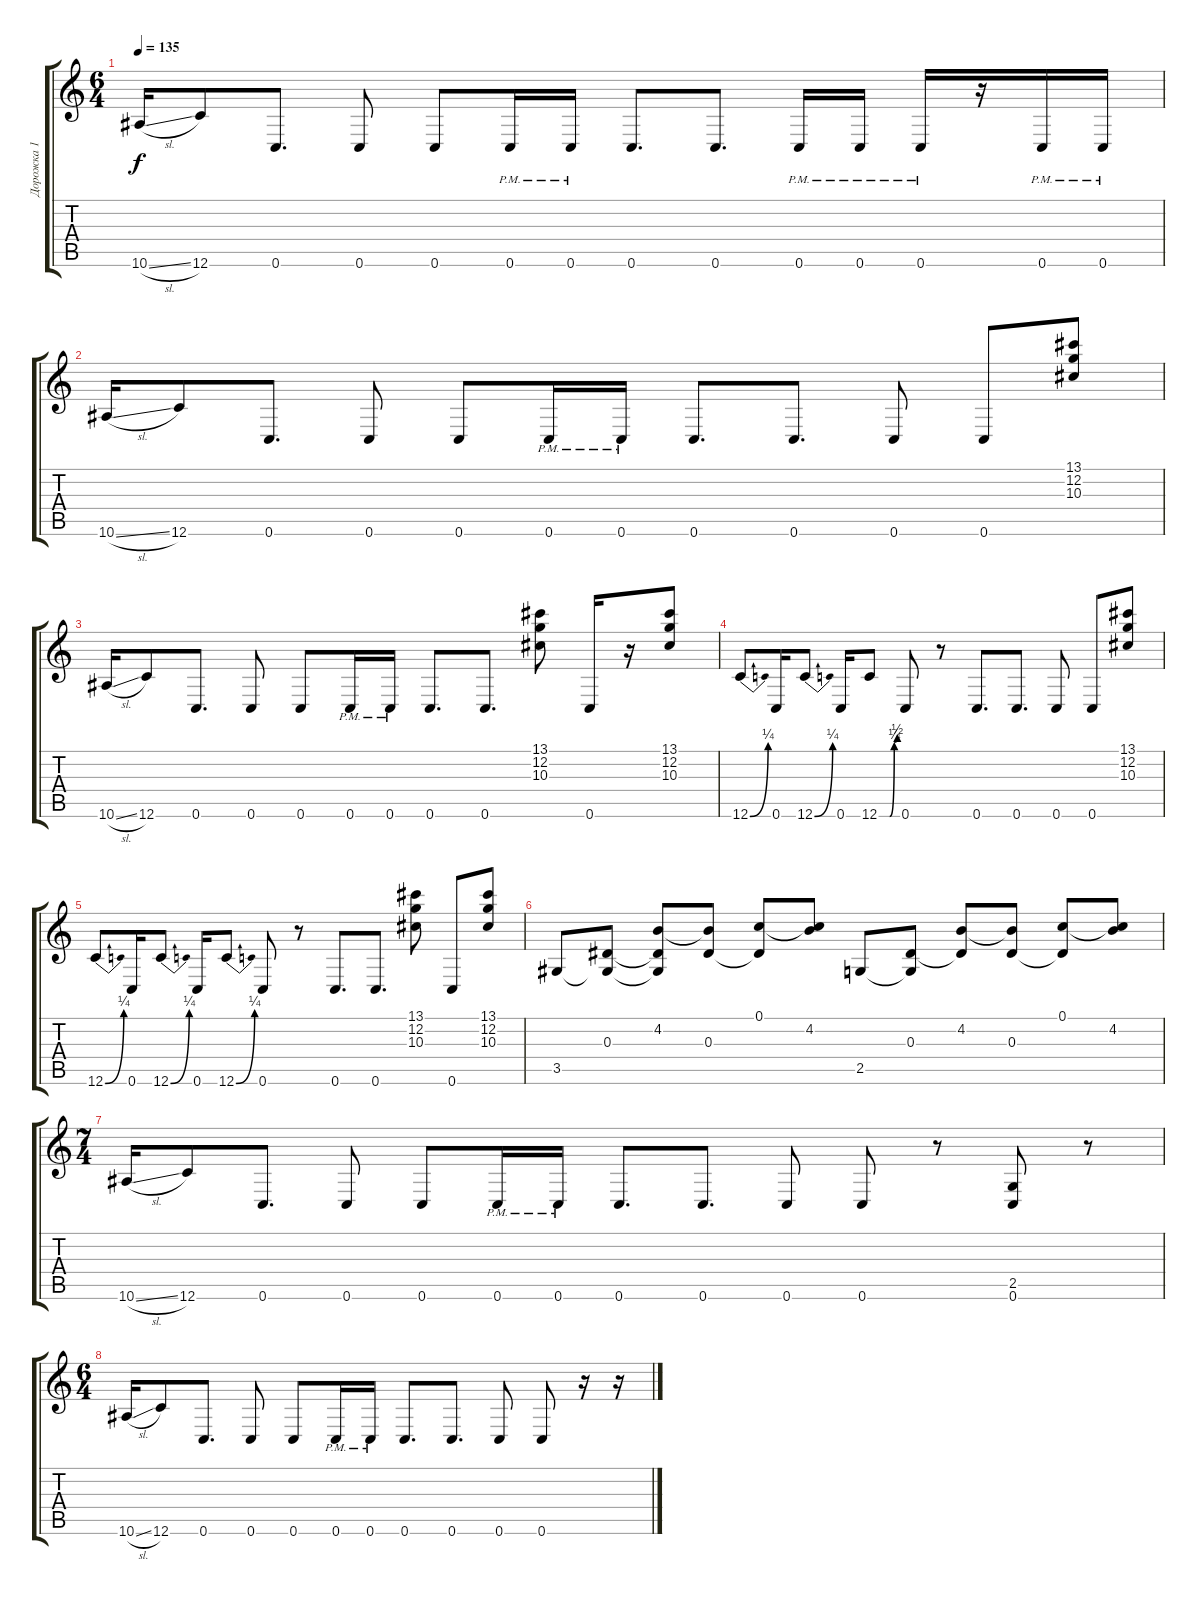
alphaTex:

\track ("Дорожка 1" "Дорожка 1") {instrument overdrivenguitar}
\staff {score tabs}
\tuning (C4 G3 Eb3 Bb2 F2 C2) {hide}
\ts (6 4)
\tempo 135
\clef g2
\ks c
10.6{sl}.16{dy f} 12.6.8 0.6.8{d} 0.6.8 0.6.8 0.6{pm}.16 0.6{pm}.16 0.6.8{d} 0.6.8{d} 0.6{pm}.16 0.6{pm}.16 0.6{pm}.16 r.16 0.6{pm}.16 0.6{pm}.16 |
10.6{sl}.16 12.6.8 0.6.8{d} 0.6.8 0.6.8 0.6{pm}.16 0.6{pm}.16 0.6.8{d} 0.6.8{d} 0.6.8 0.6.8 (13.1 12.2 10.3).8 |
10.6{sl}.16 12.6.8 0.6.8{d} 0.6.8 0.6.8 0.6{pm}.16 0.6{pm}.16 0.6.8{d} 0.6.8{d} (13.1 12.2 10.3).8 0.6.16 r.16 (13.1 12.2 10.3).8 |
12.6{be (bend 0 0 60 1)}.8 0.6.16 12.6{be (bend 0 0 60 1)}.8 0.6.16 12.6{be (custom 0 0 17 0 35 0 50 1 60 2)}.8 0.6.8 r.8 0.6.8{d} 0.6.8{d} 0.6.8 0.6.8 (13.1 12.2 10.3).8 |
12.6{be (bend 0 0 60 1)}.8 0.6.16 12.6{be (bend 0 0 60 1)}.8 0.6.16 12.6{be (bend 0 0 60 1)}.8 0.6.8 r.8 0.6.8{d} 0.6.8{d} (13.1 12.2 10.3).8 0.6.8 (13.1 12.2 10.3).8 |
3.5.8 (0.3 3.5{t}).8 (4.2 0.3{t} 3.5{t}).8 (4.2{t} 0.3).8 (0.1 0.3{t}).8 (0.1{t} 4.2).8 2.5.8 (0.3 2.5{t}).8 (4.2 0.3{t}).8 (4.2{t} 0.3).8 (0.1 0.3{t}).8 (0.1{t} 4.2).8 |
\ts (7 4)
10.6{sl}.16 12.6.8 0.6.8{d} 0.6.8 0.6.8 0.6{pm}.16 0.6{pm}.16 0.6.8{d} 0.6.8{d} 0.6.8 0.6.8 r.8 (2.5 0.6).8 r.8 |
\ts (6 4)
10.6{sl}.16 12.6.8 0.6.8{d} 0.6.8 0.6.8 0.6{pm}.16 0.6{pm}.16 0.6.8{d} 0.6.8{d} 0.6.8 0.6.8 r.16 r.16
